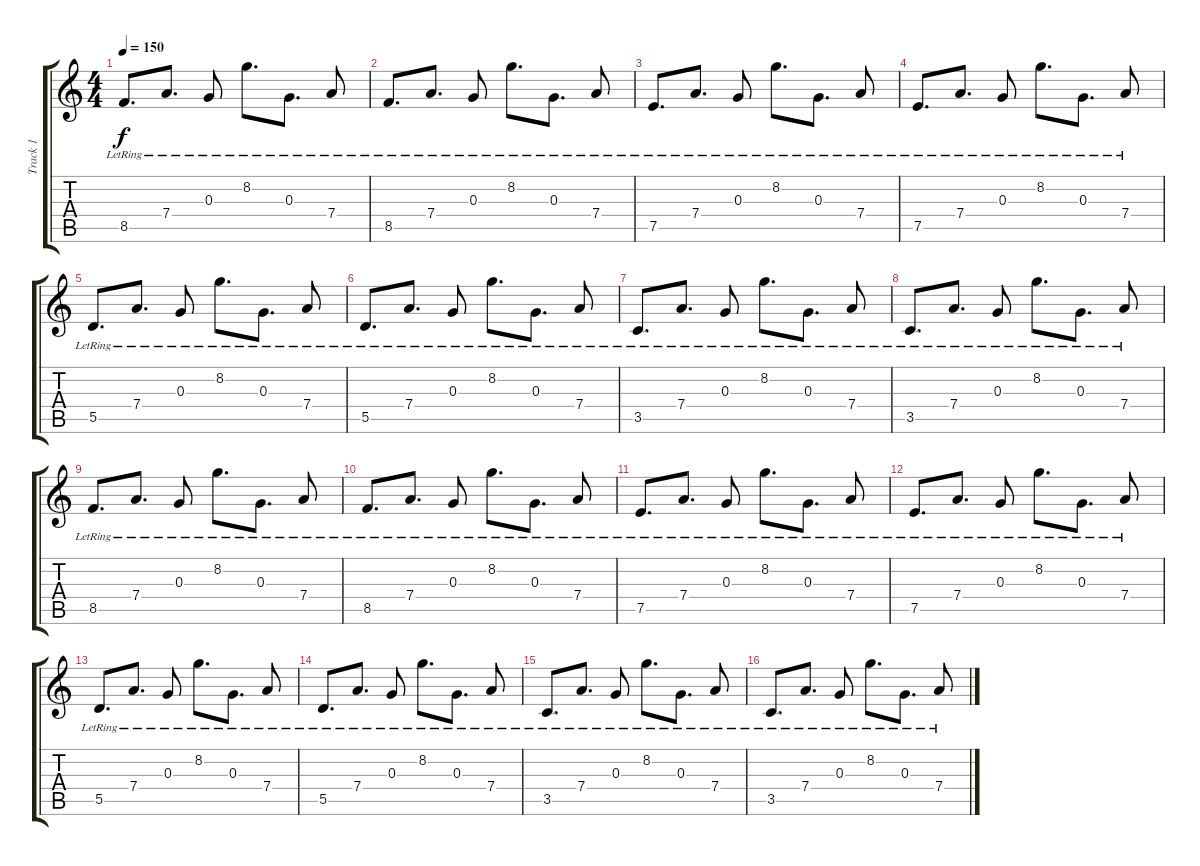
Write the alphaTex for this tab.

\track ("Track 1" "Track 1") {instrument electricguitarjazz}
\staff {score tabs}
\tuning (E4 B3 G3 D3 A2 D2) {hide}
\ts (4 4)
\tempo 150
\clef g2
\ks c
8.5{lr}.8{d dy f} 7.4{lr}.8{d} 0.3{lr}.8 8.2{lr}.8{d} 0.3{lr}.8{d} 7.4{lr}.8 |
8.5{lr}.8{d} 7.4{lr}.8{d} 0.3{lr}.8 8.2{lr}.8{d} 0.3{lr}.8{d} 7.4{lr}.8 |
7.5{lr}.8{d} 7.4{lr}.8{d} 0.3{lr}.8 8.2{lr}.8{d} 0.3{lr}.8{d} 7.4{lr}.8 |
7.5{lr}.8{d} 7.4{lr}.8{d} 0.3{lr}.8 8.2{lr}.8{d} 0.3{lr}.8{d} 7.4{lr}.8 |
5.5{lr}.8{d} 7.4{lr}.8{d} 0.3{lr}.8 8.2{lr}.8{d} 0.3{lr}.8{d} 7.4{lr}.8 |
5.5{lr}.8{d} 7.4{lr}.8{d} 0.3{lr}.8 8.2{lr}.8{d} 0.3{lr}.8{d} 7.4{lr}.8 |
3.5{lr}.8{d} 7.4{lr}.8{d} 0.3{lr}.8 8.2{lr}.8{d} 0.3{lr}.8{d} 7.4{lr}.8 |
3.5{lr}.8{d} 7.4{lr}.8{d} 0.3{lr}.8 8.2{lr}.8{d} 0.3{lr}.8{d} 7.4{lr}.8 |
8.5{lr}.8{d} 7.4{lr}.8{d} 0.3{lr}.8 8.2{lr}.8{d} 0.3{lr}.8{d} 7.4{lr}.8 |
8.5{lr}.8{d} 7.4{lr}.8{d} 0.3{lr}.8 8.2{lr}.8{d} 0.3{lr}.8{d} 7.4{lr}.8 |
7.5{lr}.8{d} 7.4{lr}.8{d} 0.3{lr}.8 8.2{lr}.8{d} 0.3{lr}.8{d} 7.4{lr}.8 |
7.5{lr}.8{d} 7.4{lr}.8{d} 0.3{lr}.8 8.2{lr}.8{d} 0.3{lr}.8{d} 7.4{lr}.8 |
5.5{lr}.8{d} 7.4{lr}.8{d} 0.3{lr}.8 8.2{lr}.8{d} 0.3{lr}.8{d} 7.4{lr}.8 |
5.5{lr}.8{d} 7.4{lr}.8{d} 0.3{lr}.8 8.2{lr}.8{d} 0.3{lr}.8{d} 7.4{lr}.8 |
3.5{lr}.8{d} 7.4{lr}.8{d} 0.3{lr}.8 8.2{lr}.8{d} 0.3{lr}.8{d} 7.4{lr}.8 |
3.5{lr}.8{d} 7.4{lr}.8{d} 0.3{lr}.8 8.2{lr}.8{d} 0.3{lr}.8{d} 7.4{lr}.8
